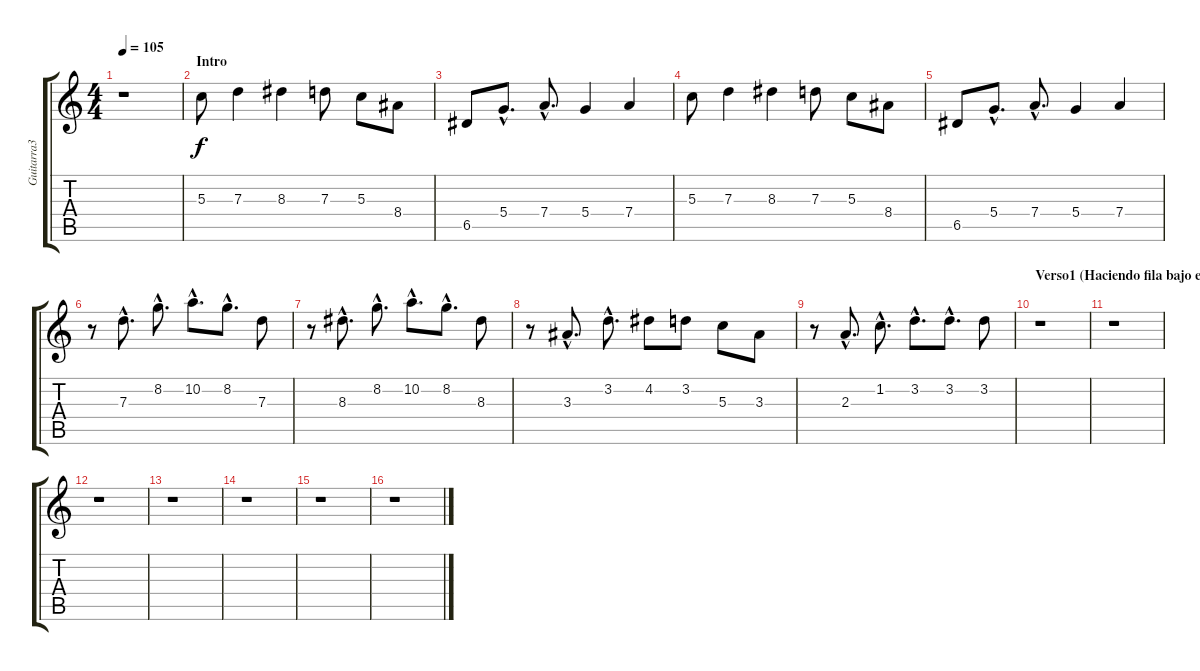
\track ("Guitarra3" "Guitarra3") {instrument distortionguitar}
\staff {score tabs}
\tuning (E4 B3 G3 D3 A2 E2) {hide}
\ts (4 4)
\tempo 105
\clef g2
\ks c
r.1{dy f instrument distortionguitar} |
\section ("" "Intro")
5.3.8 7.3.4 8.3.4 7.3.8 5.3.8 8.4.8 |
6.5.8 5.4{hac}.8{d} 7.4{hac}.8{d} 5.4.4 7.4.4 |
5.3.8 7.3.4 8.3.4 7.3.8 5.3.8 8.4.8 |
6.5.8 5.4{hac}.8{d} 7.4{hac}.8{d} 5.4.4 7.4.4 |
r.8 7.3{hac}.8{d} 8.2{hac}.8{d} 10.2{hac}.8{d} 8.2{hac}.8{d} 7.3.8 |
r.8 8.3{hac}.8{d} 8.2{hac}.8{d} 10.2{hac}.8{d} 8.2{hac}.8{d} 8.3.8 |
r.8 3.3{hac}.8{d} 3.2{hac}.8{d} 4.2.8 3.2.8 5.3.8 3.3.8 |
r.8 2.3{hac}.8{d} 1.2{hac}.8{d} 3.2{hac}.8{d} 3.2{hac}.8{d} 3.2.8 |
\section ("" "Verso1 (Haciendo fila bajo el sol...)")
r.1 |
r.1 |
r.1 |
r.1 |
r.1 |
r.1 |
r.1
